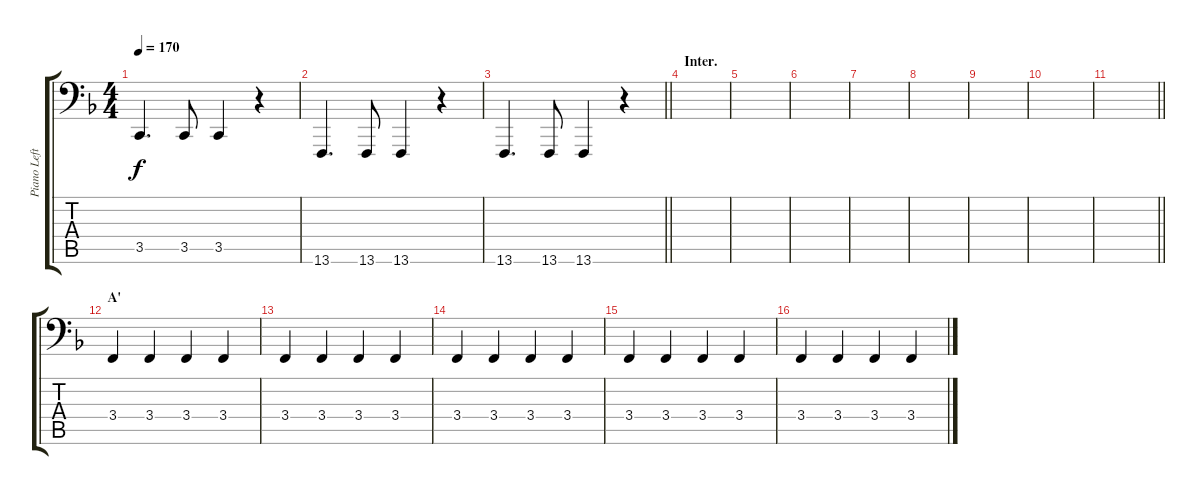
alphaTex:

\track ("Piano Left (Kotobuki Tsumugi)" "Piano Left") {instrument acousticgrandpiano}
\staff {score tabs}
\tuning (E3 B2 G2 D2 A1 E0) {hide}
\ts (4 4)
\tempo 170
\clef f4
\ks f
3.5.4{d dy f} 3.5.8 3.5.4 r.4 |
13.6.4{d} 13.6.8 13.6.4 r.4 |
\barLineRight lightlight
13.6.4{d} 13.6.8 13.6.4 r.4 |
\section ("" "Inter.")
|
|
|
|
|
|
|
\barLineRight lightlight
|
\section ("" "A'")
3.4.4 3.4.4 3.4.4 3.4.4 |
3.4.4 3.4.4 3.4.4 3.4.4 |
3.4.4 3.4.4 3.4.4 3.4.4 |
3.4.4 3.4.4 3.4.4 3.4.4 |
3.4.4 3.4.4 3.4.4 3.4.4
